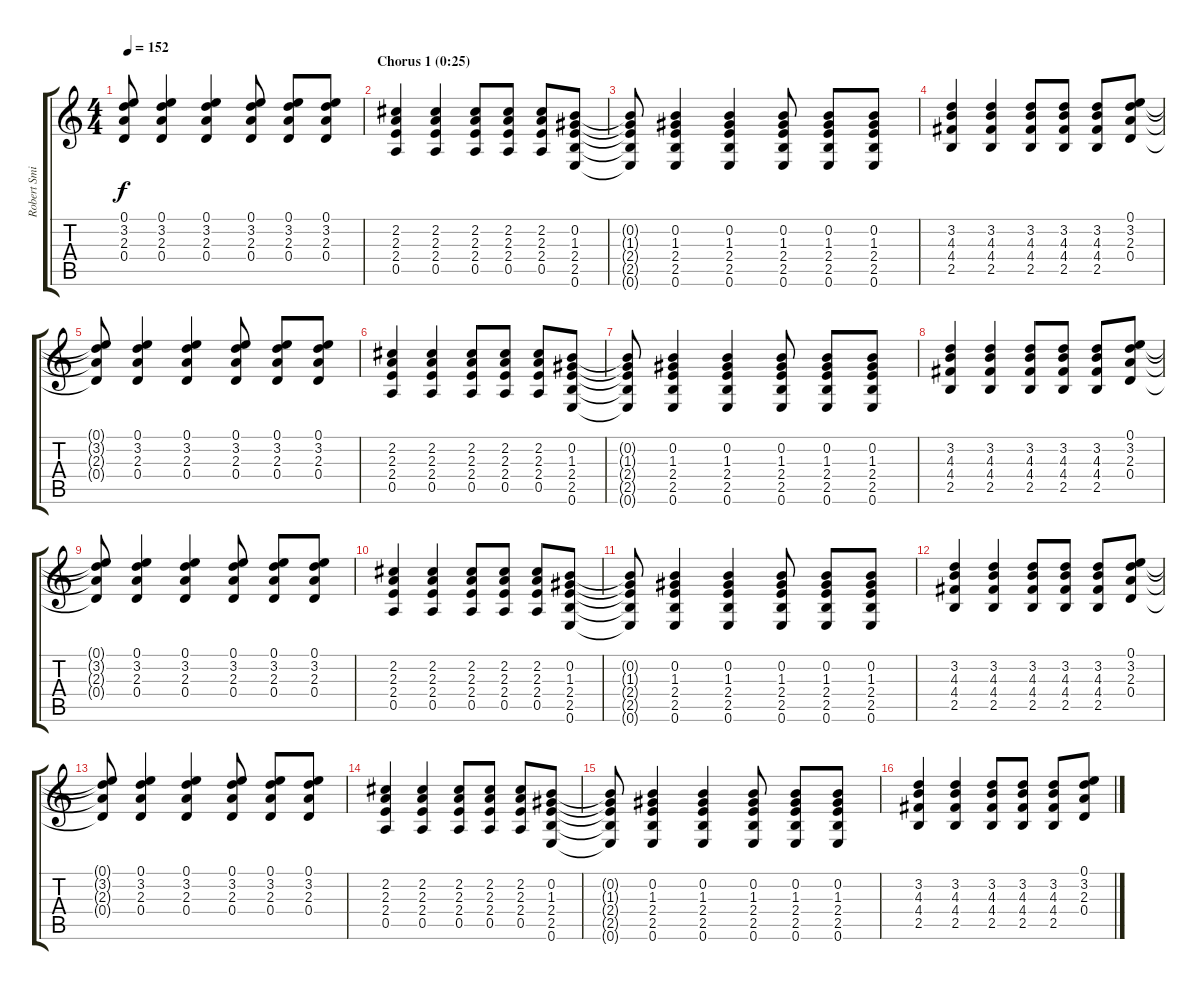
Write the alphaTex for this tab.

\track ("Robert Smith (acoustic rhythm guitar)" "Robert Smi") {instrument acousticguitarsteel}
\staff {score tabs}
\tuning (E4 B3 G3 D3 A2 E2) {hide}
\ts (4 4)
\tempo 152
\clef g2
\ks c
(0.1{t} 3.2{t} 2.3{t} 0.4{t}).8{dy f} (0.1 3.2 2.3 0.4).4 (0.1 3.2 2.3 0.4).4 (0.1 3.2 2.3 0.4).8 (0.1 3.2 2.3 0.4).8 (0.1 3.2 2.3 0.4).8 |
\section ("" "Chorus 1 (0:25)")
(2.2 2.3 2.4 0.5).4 (2.2 2.3 2.4 0.5).4 (2.2 2.3 2.4 0.5).8 (2.2 2.3 2.4 0.5).8 (2.2 2.3 2.4 0.5).8 (0.2 1.3 2.4 2.5 0.6).8 |
(0.2{t} 1.3{t} 2.4{t} 2.5{t} 0.6{t}).8 (0.2 1.3 2.4 2.5 0.6).4 (0.2 1.3 2.4 2.5 0.6).4 (0.2 1.3 2.4 2.5 0.6).8 (0.2 1.3 2.4 2.5 0.6).8 (0.2 1.3 2.4 2.5 0.6).8 |
(3.2 4.3 4.4 2.5).4 (3.2 4.3 4.4 2.5).4 (3.2 4.3 4.4 2.5).8 (3.2 4.3 4.4 2.5).8 (3.2 4.3 4.4 2.5).8 (0.1 3.2 2.3 0.4).8 |
(0.1{t} 3.2{t} 2.3{t} 0.4{t}).8 (0.1 3.2 2.3 0.4).4 (0.1 3.2 2.3 0.4).4 (0.1 3.2 2.3 0.4).8 (0.1 3.2 2.3 0.4).8 (0.1 3.2 2.3 0.4).8 |
(2.2 2.3 2.4 0.5).4 (2.2 2.3 2.4 0.5).4 (2.2 2.3 2.4 0.5).8 (2.2 2.3 2.4 0.5).8 (2.2 2.3 2.4 0.5).8 (0.2 1.3 2.4 2.5 0.6).8 |
(0.2{t} 1.3{t} 2.4{t} 2.5{t} 0.6{t}).8 (0.2 1.3 2.4 2.5 0.6).4 (0.2 1.3 2.4 2.5 0.6).4 (0.2 1.3 2.4 2.5 0.6).8 (0.2 1.3 2.4 2.5 0.6).8 (0.2 1.3 2.4 2.5 0.6).8 |
(3.2 4.3 4.4 2.5).4 (3.2 4.3 4.4 2.5).4 (3.2 4.3 4.4 2.5).8 (3.2 4.3 4.4 2.5).8 (3.2 4.3 4.4 2.5).8 (0.1 3.2 2.3 0.4).8 |
(0.1{t} 3.2{t} 2.3{t} 0.4{t}).8 (0.1 3.2 2.3 0.4).4 (0.1 3.2 2.3 0.4).4 (0.1 3.2 2.3 0.4).8 (0.1 3.2 2.3 0.4).8 (0.1 3.2 2.3 0.4).8 |
(2.2 2.3 2.4 0.5).4 (2.2 2.3 2.4 0.5).4 (2.2 2.3 2.4 0.5).8 (2.2 2.3 2.4 0.5).8 (2.2 2.3 2.4 0.5).8 (0.2 1.3 2.4 2.5 0.6).8 |
(0.2{t} 1.3{t} 2.4{t} 2.5{t} 0.6{t}).8 (0.2 1.3 2.4 2.5 0.6).4 (0.2 1.3 2.4 2.5 0.6).4 (0.2 1.3 2.4 2.5 0.6).8 (0.2 1.3 2.4 2.5 0.6).8 (0.2 1.3 2.4 2.5 0.6).8 |
(3.2 4.3 4.4 2.5).4 (3.2 4.3 4.4 2.5).4 (3.2 4.3 4.4 2.5).8 (3.2 4.3 4.4 2.5).8 (3.2 4.3 4.4 2.5).8 (0.1 3.2 2.3 0.4).8 |
(0.1{t} 3.2{t} 2.3{t} 0.4{t}).8 (0.1 3.2 2.3 0.4).4 (0.1 3.2 2.3 0.4).4 (0.1 3.2 2.3 0.4).8 (0.1 3.2 2.3 0.4).8 (0.1 3.2 2.3 0.4).8 |
(2.2 2.3 2.4 0.5).4 (2.2 2.3 2.4 0.5).4 (2.2 2.3 2.4 0.5).8 (2.2 2.3 2.4 0.5).8 (2.2 2.3 2.4 0.5).8 (0.2 1.3 2.4 2.5 0.6).8 |
(0.2{t} 1.3{t} 2.4{t} 2.5{t} 0.6{t}).8 (0.2 1.3 2.4 2.5 0.6).4 (0.2 1.3 2.4 2.5 0.6).4 (0.2 1.3 2.4 2.5 0.6).8 (0.2 1.3 2.4 2.5 0.6).8 (0.2 1.3 2.4 2.5 0.6).8 |
(3.2 4.3 4.4 2.5).4 (3.2 4.3 4.4 2.5).4 (3.2 4.3 4.4 2.5).8 (3.2 4.3 4.4 2.5).8 (3.2 4.3 4.4 2.5).8 (0.1 3.2 2.3 0.4).8
